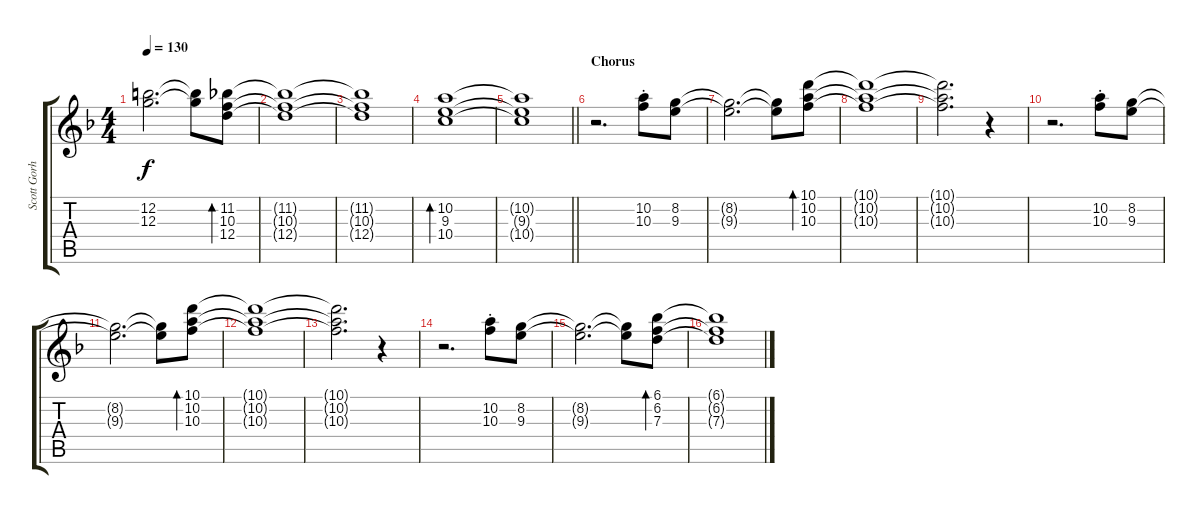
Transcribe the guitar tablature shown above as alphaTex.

\track ("Scott Gorham" "Scott Gorh") {instrument electricguitarclean}
\staff {score tabs}
\tuning (E4 B3 G3 D3 A2 E2) {hide}
\ts (4 4)
\tempo 130
\clef g2
\ks dminor
(12.2{t} 12.3{t}).2{d dy f} (12.2{t} 12.3{t}).8 (11.2 10.3 12.4).8{bd 480} |
(11.2{t} 10.3{t} 12.4{t}).1 |
(11.2{t} 10.3{t} 12.4{t}).1 |
(10.2 9.3 10.4).1{bd 240} |
\barLineRight lightlight
(10.2{t} 9.3{t} 10.4{t}).1 |
\section ("" "Chorus")
r.2{d} (10.2{st} 10.3{st}).8 (8.2 9.3).8 |
(8.2{t} 9.3{t}).2{d} (8.2{t} 9.3{t}).8 (10.1 10.2 10.3).8{bd 240} |
(10.1{t} 10.2{t} 10.3{t}).1 |
(10.1{t} 10.2{t} 10.3{t}).2{d} r.4 |
r.2{d} (10.2{st} 10.3{st}).8 (8.2 9.3).8 |
(8.2{t} 9.3{t}).2{d} (8.2{t} 9.3{t}).8 (10.1 10.2 10.3).8{bd 240} |
(10.1{t} 10.2{t} 10.3{t}).1 |
(10.1{t} 10.2{t} 10.3{t}).2{d} r.4 |
r.2{d} (10.2{st} 10.3{st}).8 (8.2 9.3).8 |
(8.2{t} 9.3{t}).2{d} (8.2{t} 9.3{t}).8 (6.1 6.2 7.3).8{bd 240} |
(6.1{t} 6.2{t} 7.3{t}).1
